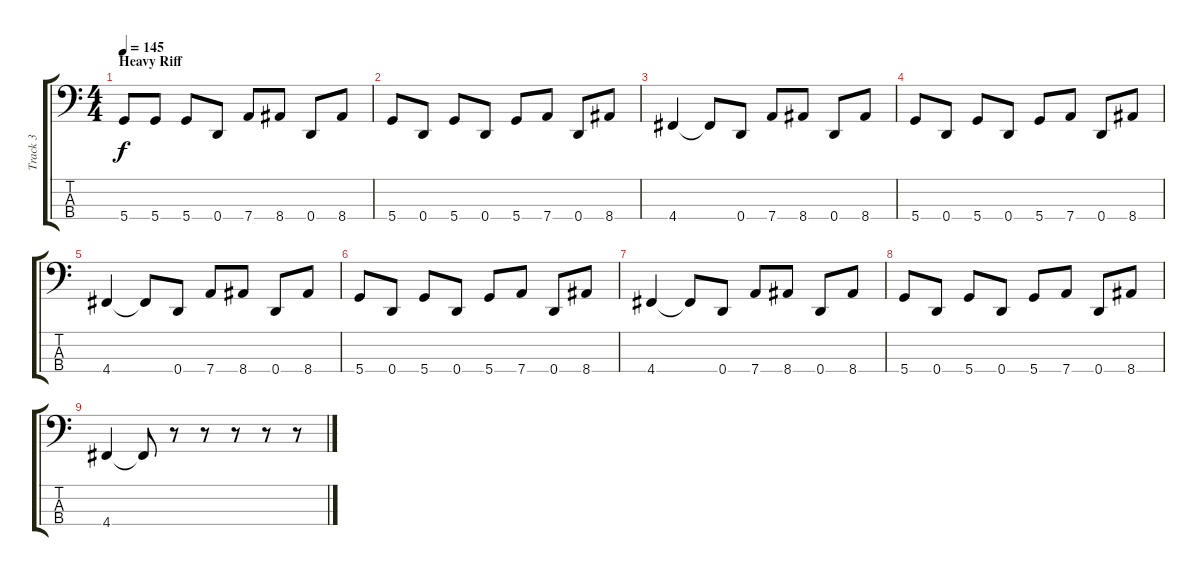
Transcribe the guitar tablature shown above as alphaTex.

\track ("Track 3" "Track 3") {instrument electricbassfinger}
\staff {score tabs}
\tuning (G2 D2 A1 D1) {hide}
\ts (4 4)
\section ("" "Heavy Riff")
\tempo 145
\clef f4
\ks c
5.4.8{dy f} 5.4.8 5.4.8 0.4.8 7.4.8 8.4.8 0.4.8 8.4.8 |
5.4.8 0.4.8 5.4.8 0.4.8 5.4.8 7.4.8 0.4.8 8.4.8 |
4.4.4 4.4{t}.8 0.4.8 7.4.8 8.4.8 0.4.8 8.4.8 |
5.4.8 0.4.8 5.4.8 0.4.8 5.4.8 7.4.8 0.4.8 8.4.8 |
4.4.4 4.4{t}.8 0.4.8 7.4.8 8.4.8 0.4.8 8.4.8 |
5.4.8 0.4.8 5.4.8 0.4.8 5.4.8 7.4.8 0.4.8 8.4.8 |
4.4.4 4.4{t}.8 0.4.8 7.4.8 8.4.8 0.4.8 8.4.8 |
5.4.8 0.4.8 5.4.8 0.4.8 5.4.8 7.4.8 0.4.8 8.4.8 |
4.4.4 4.4{t}.8 r.8 r.8 r.8 r.8 r.8
